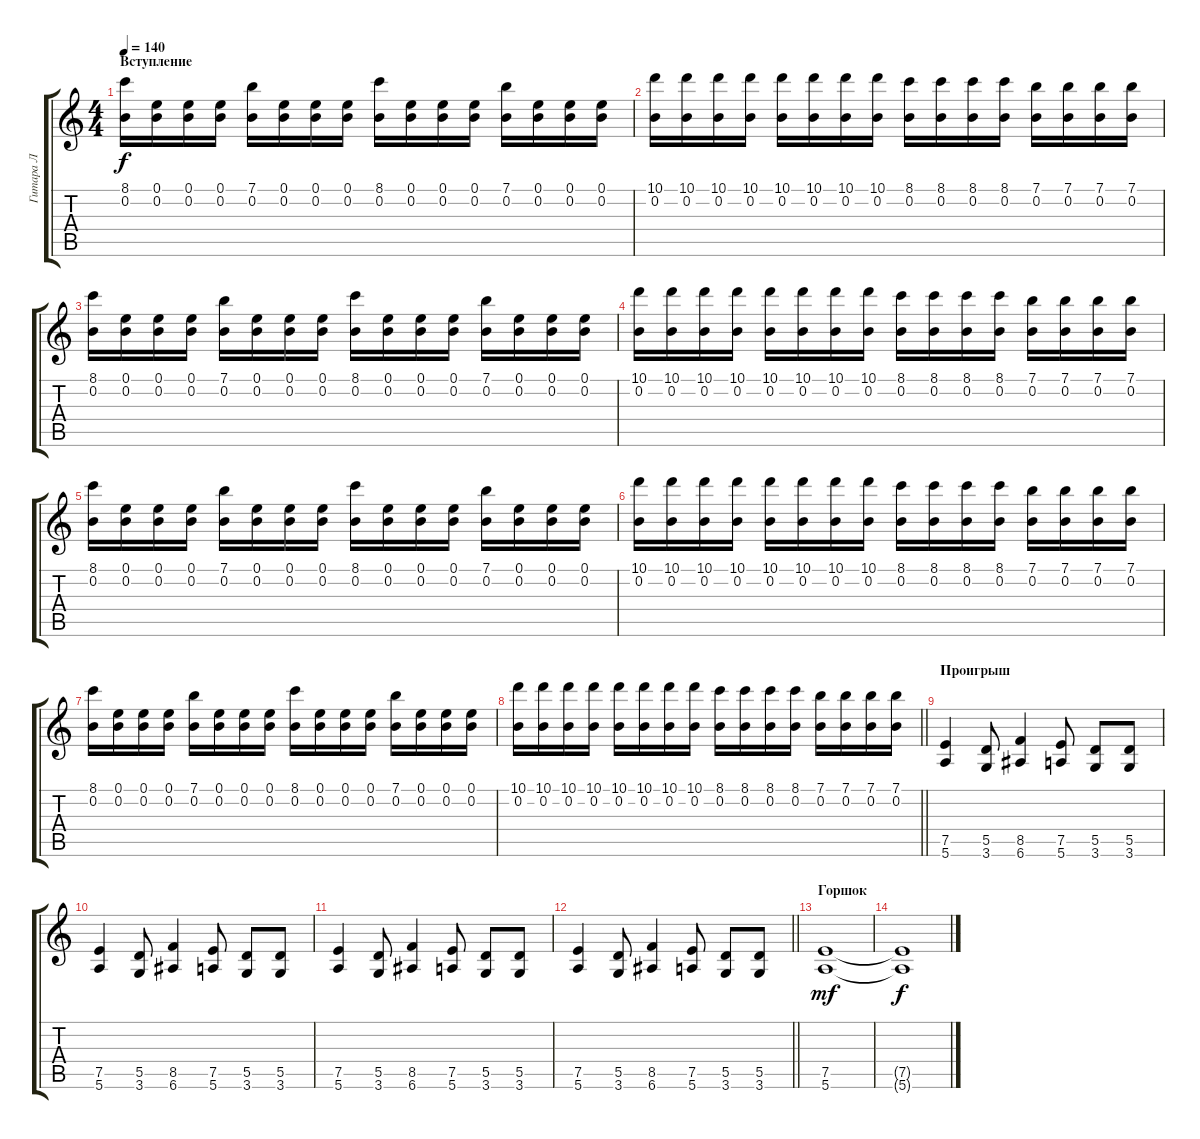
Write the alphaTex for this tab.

\track ("Гитара Л" "Гитара Л") {instrument distortionguitar}
\staff {score tabs}
\tuning (E4 B3 G3 D3 A2 E2) {hide}
\ts (4 4)
\section ("" "Вступление")
\tempo 140
\clef g2
\ks c
(8.1 0.2).16{dy f instrument distortionguitar} (0.1 0.2).16 (0.1 0.2).16 (0.1 0.2).16 (7.1 0.2).16 (0.1 0.2).16 (0.1 0.2).16 (0.1 0.2).16 (8.1 0.2).16 (0.1 0.2).16 (0.1 0.2).16 (0.1 0.2).16 (7.1 0.2).16 (0.1 0.2).16 (0.1 0.2).16 (0.1 0.2).16 |
(10.1 0.2).16 (10.1 0.2).16 (10.1 0.2).16 (10.1 0.2).16 (10.1 0.2).16 (10.1 0.2).16 (10.1 0.2).16 (10.1 0.2).16 (8.1 0.2).16 (8.1 0.2).16 (8.1 0.2).16 (8.1 0.2).16 (7.1 0.2).16 (7.1 0.2).16 (7.1 0.2).16 (7.1 0.2).16 |
(8.1 0.2).16 (0.1 0.2).16 (0.1 0.2).16 (0.1 0.2).16 (7.1 0.2).16 (0.1 0.2).16 (0.1 0.2).16 (0.1 0.2).16 (8.1 0.2).16 (0.1 0.2).16 (0.1 0.2).16 (0.1 0.2).16 (7.1 0.2).16 (0.1 0.2).16 (0.1 0.2).16 (0.1 0.2).16 |
(10.1 0.2).16 (10.1 0.2).16 (10.1 0.2).16 (10.1 0.2).16 (10.1 0.2).16 (10.1 0.2).16 (10.1 0.2).16 (10.1 0.2).16 (8.1 0.2).16 (8.1 0.2).16 (8.1 0.2).16 (8.1 0.2).16 (7.1 0.2).16 (7.1 0.2).16 (7.1 0.2).16 (7.1 0.2).16 |
(8.1 0.2).16 (0.1 0.2).16 (0.1 0.2).16 (0.1 0.2).16 (7.1 0.2).16 (0.1 0.2).16 (0.1 0.2).16 (0.1 0.2).16 (8.1 0.2).16 (0.1 0.2).16 (0.1 0.2).16 (0.1 0.2).16 (7.1 0.2).16 (0.1 0.2).16 (0.1 0.2).16 (0.1 0.2).16 |
(10.1 0.2).16 (10.1 0.2).16 (10.1 0.2).16 (10.1 0.2).16 (10.1 0.2).16 (10.1 0.2).16 (10.1 0.2).16 (10.1 0.2).16 (8.1 0.2).16 (8.1 0.2).16 (8.1 0.2).16 (8.1 0.2).16 (7.1 0.2).16 (7.1 0.2).16 (7.1 0.2).16 (7.1 0.2).16 |
(8.1 0.2).16 (0.1 0.2).16 (0.1 0.2).16 (0.1 0.2).16 (7.1 0.2).16 (0.1 0.2).16 (0.1 0.2).16 (0.1 0.2).16 (8.1 0.2).16 (0.1 0.2).16 (0.1 0.2).16 (0.1 0.2).16 (7.1 0.2).16 (0.1 0.2).16 (0.1 0.2).16 (0.1 0.2).16 |
\barLineRight lightlight
(10.1 0.2).16 (10.1 0.2).16 (10.1 0.2).16 (10.1 0.2).16 (10.1 0.2).16 (10.1 0.2).16 (10.1 0.2).16 (10.1 0.2).16 (8.1 0.2).16 (8.1 0.2).16 (8.1 0.2).16 (8.1 0.2).16 (7.1 0.2).16 (7.1 0.2).16 (7.1 0.2).16 (7.1 0.2).16 |
\section ("" "Проигрыш")
(7.5 5.6).4 (5.5 3.6).8 (8.5 6.6).4 (7.5 5.6).8 (5.5 3.6).8 (5.5 3.6).8 |
(7.5 5.6).4 (5.5 3.6).8 (8.5 6.6).4 (7.5 5.6).8 (5.5 3.6).8 (5.5 3.6).8 |
(7.5 5.6).4 (5.5 3.6).8 (8.5 6.6).4 (7.5 5.6).8 (5.5 3.6).8 (5.5 3.6).8 |
\barLineRight lightlight
(7.5 5.6).4 (5.5 3.6).8 (8.5 6.6).4 (7.5 5.6).8 (5.5 3.6).8 (5.5 3.6).8 |
\section ("" "Горшок")
(7.5 5.6).1{dy mf volume 0} |
(7.5{t} 5.6{t}).1{dy f}
